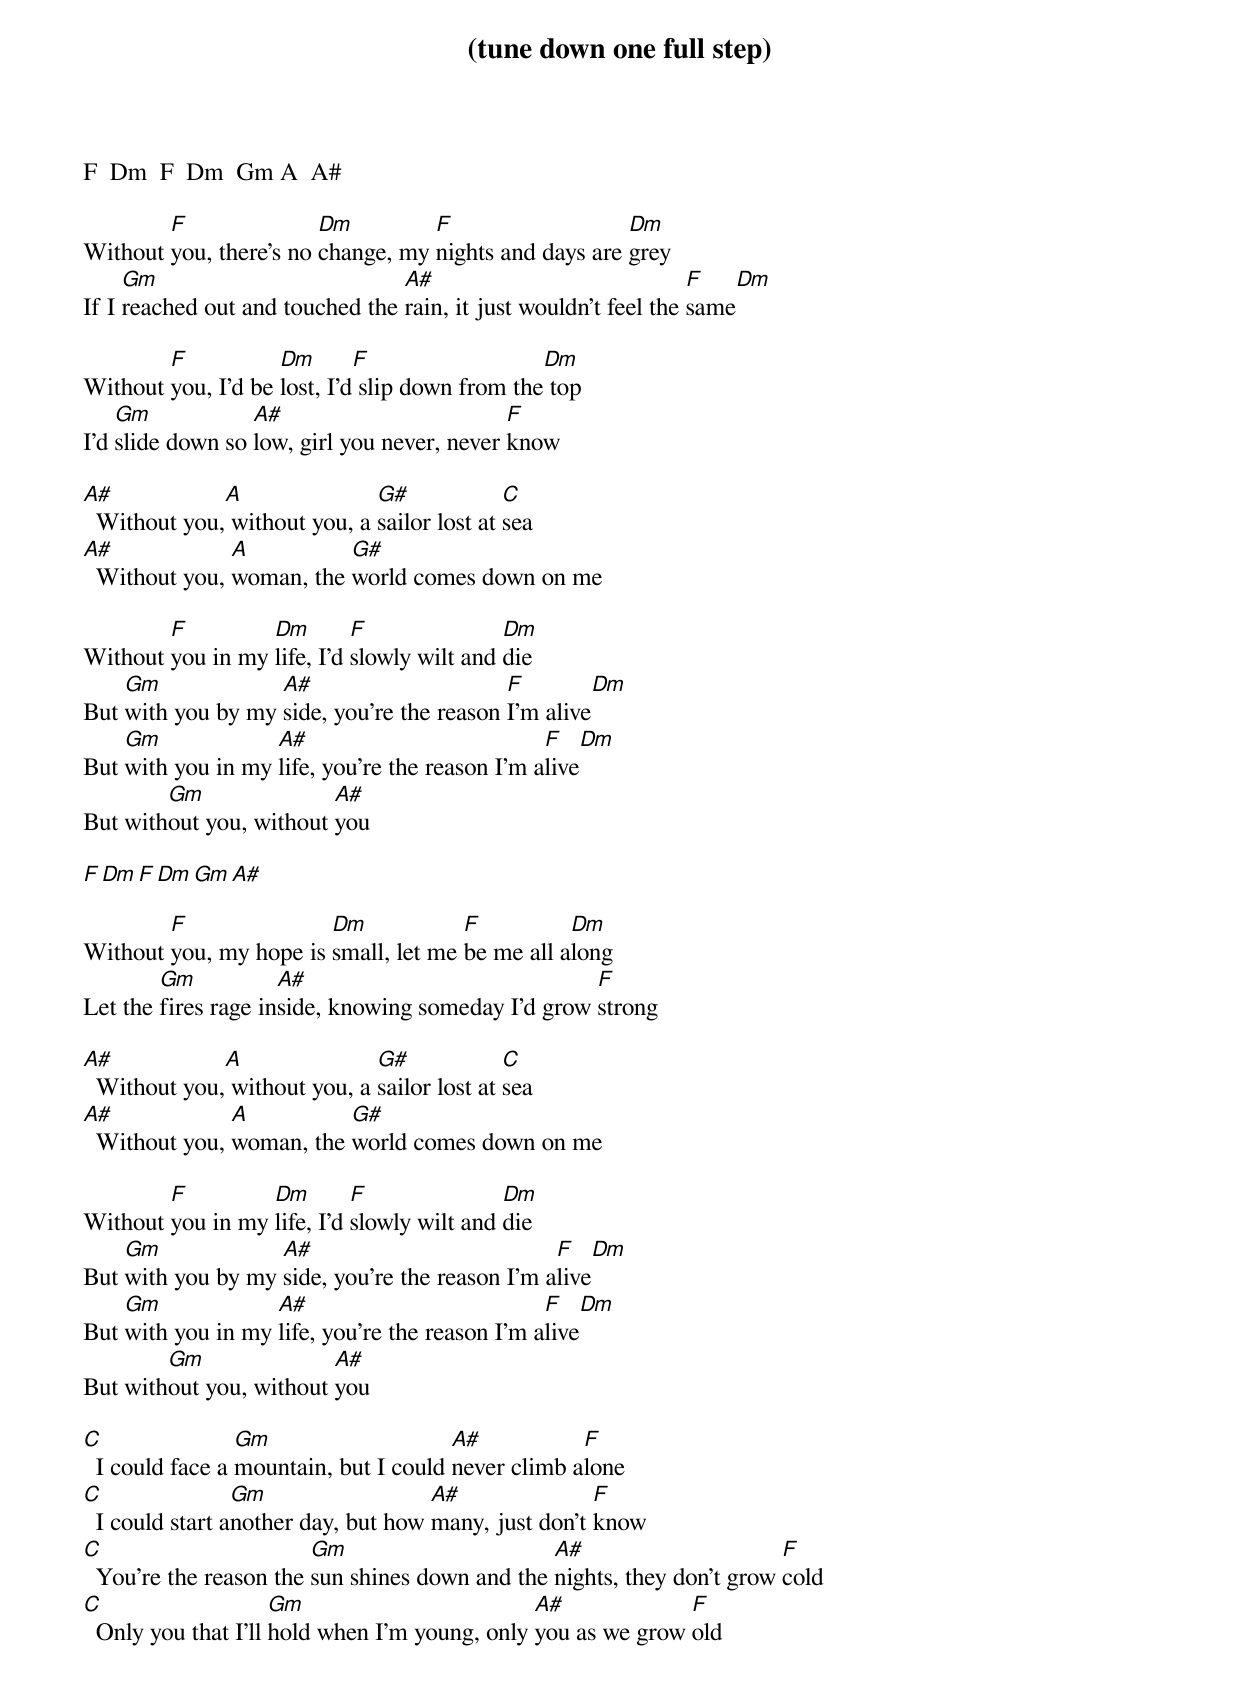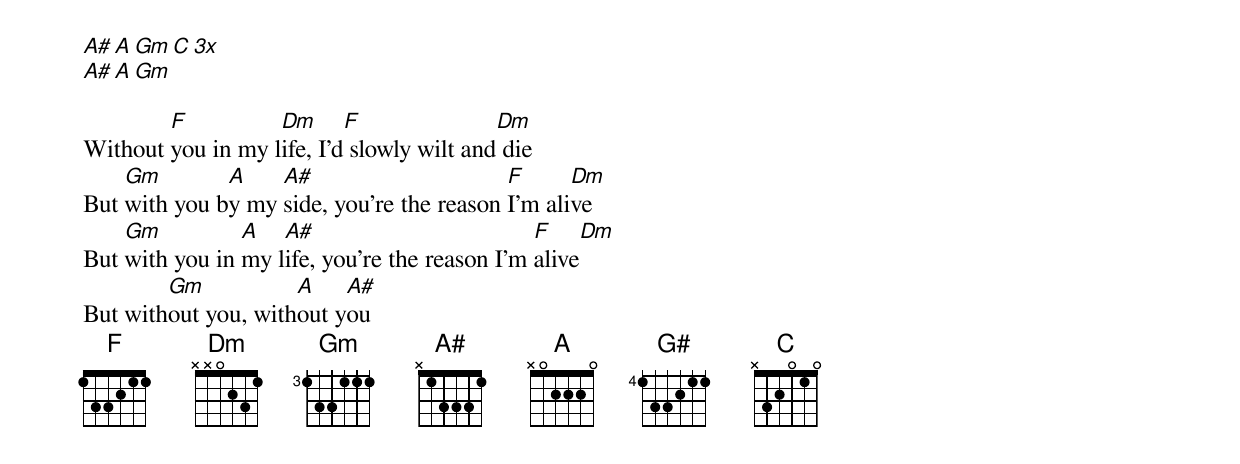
(tune down one full step)

F  Dm  F  Dm  Gm A  A#

        F               Dm         F                   Dm
Without you, there's no change, my nights and days are grey
     Gm                          A#                              F     Dm
If I reached out and touched the rain, it just wouldn't feel the same

        F           Dm       F                  Dm
Without you, I'd be lost, I'd slip down from the top
    Gm            A#                         F
I'd slide down so low, girl you never, never know

A#            A               G#             C
  Without you, without you, a sailor lost at sea
A#             A          G#
  Without you, woman, the world comes down on me

        F         Dm        F               Dm
Without you in my life, I'd slowly wilt and die
    Gm             A#                      F          Dm
But with you by my side, you're the reason I'm alive
    Gm             A#                           F      Dm
But with you in my life, you're the reason I'm alive
        Gm               A#
But without you, without you

F  Dm  F  Dm  Gm A#

        F               Dm            F          Dm
Without you, my hope is small, let me be me all along
        Gm           A#                             F
Let the fires rage inside, knowing someday I'd grow strong

A#            A               G#             C
  Without you, without you, a sailor lost at sea
A#             A          G#
  Without you, woman, the world comes down on me

        F         Dm        F               Dm
Without you in my life, I'd slowly wilt and die
    Gm             A#                           F      Dm
But with you by my side, you're the reason I'm alive
    Gm             A#                           F      Dm
But with you in my life, you're the reason I'm alive
        Gm               A#
But without you, without you

C                Gm                    A#           F
  I could face a mountain, but I could never climb alone
C                Gm                  A#               F
  I could start another day, but how many, just don't know
C                       Gm                      A#                      F
  You're the reason the sun shines down and the nights, they don't grow cold
C                    Gm                        A#             F
  Only you that I'll hold when I'm young, only you as we grow old

A#  A  Gm  C    3x
A#  A  Gm

        F          Dm      F               Dm
Without you in my life, I'd slowly wilt and die
    Gm        A    A#                      F      Dm
But with you by my side, you're the reason I'm alive
    Gm          A   A#                         F      Dm
But with you in my life, you're the reason I'm alive
        Gm           A    A#
But without you, without you
